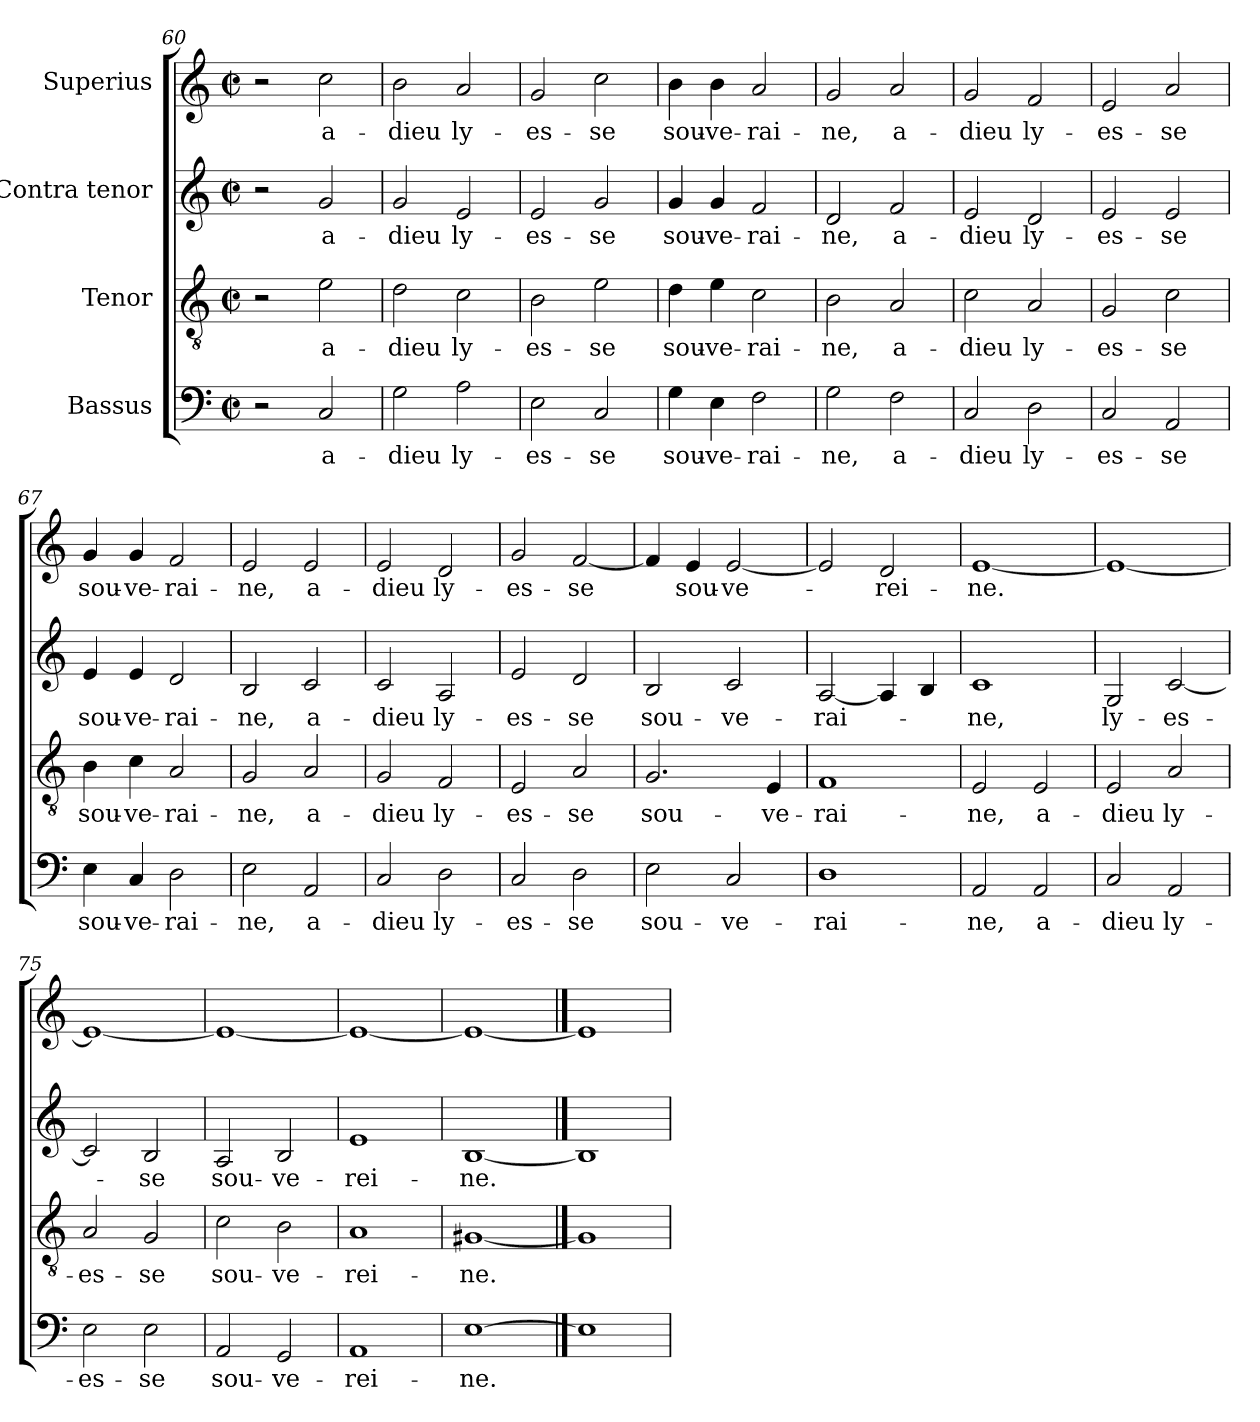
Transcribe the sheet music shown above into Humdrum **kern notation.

**kern	**text	**kern	**text	**kern	**text	**kern	**text
*part4	*part4	*part3	*part3	*part2	*part2	*part1	*part1
*staff4	*staff4	*staff3	*staff3	*staff2	*staff2	*staff1	*staff1
*I"Bassus	*	*I"Tenor	*	*I"Contra tenor	*	*I"Superius	*
!!LO:PB:g=z
*clefF4	*	*clefGv2	*	*clefG2	*	*clefG2	*
*k[]	*	*k[]	*	*k[]	*	*k[]	*
*C:	*	*C:	*	*C:	*	*C:	*
*M2/2	*	*M2/2	*	*M2/2	*	*M2/2	*
*met(c|)	*	*met(c|)	*	*met(c|)	*	*met(c|)	*
=60	=60	=60	=60	=60	=60	=60	=60
2r	.	2r	.	2r	.	2r	.
!	!LO:LY:b	!	!LO:LY:b	!	!LO:LY:b	!	!LO:LY:b
2C/	a-	2e\	a-	2g/	a-	2cc\	a-
=61	=61	=61	=61	=61	=61	=61	=61
!	!LO:LY:b	!	!LO:LY:b	!	!LO:LY:b	!	!LO:LY:b
2G\	-dieu	2d\	-dieu	2g/	-dieu	2b\	-dieu
!	!LO:LY:b	!	!LO:LY:b	!	!LO:LY:b	!	!LO:LY:b
2A\	ly-	2c\	ly-	2e/	ly-	2a/	ly-
=62	=62	=62	=62	=62	=62	=62	=62
!	!LO:LY:b	!	!LO:LY:b	!	!LO:LY:b	!	!LO:LY:b
2E\	-es-	2B\	-es-	2e/	-es-	2g/	-es-
!	!LO:LY:b	!	!LO:LY:b	!	!LO:LY:b	!	!LO:LY:b
2C/	-se	2e\	-se	2g/	-se	2cc\	-se
=63	=63	=63	=63	=63	=63	=63	=63
!	!LO:LY:b	!	!LO:LY:b	!	!LO:LY:b	!	!LO:LY:b
4G\	sou-	4d\	sou-	4g/	sou-	4b\	sou-
!	!LO:LY:b	!	!LO:LY:b	!	!LO:LY:b	!	!LO:LY:b
4E\	-ve-	4e\	-ve-	4g/	-ve-	4b\	-ve-
!	!LO:LY:b	!	!LO:LY:b	!	!LO:LY:b	!	!LO:LY:b
2F\	-rai-	2c\	-rai-	2f/	-rai-	2a/	-rai-
=64	=64	=64	=64	=64	=64	=64	=64
!	!LO:LY:b	!	!LO:LY:b	!	!LO:LY:b	!	!LO:LY:b
2G\	-ne,	2B\	-ne,	2d/	-ne,	2g/	-ne,
!	!LO:LY:b	!	!LO:LY:b	!	!LO:LY:b	!	!LO:LY:b
2F\	a-	2A/	a-	2f/	a-	2a/	a-
=65	=65	=65	=65	=65	=65	=65	=65
!	!LO:LY:b	!	!LO:LY:b	!	!LO:LY:b	!	!LO:LY:b
2C/	-dieu	2c\	-dieu	2e/	-dieu	2g/	-dieu
!	!LO:LY:b	!	!LO:LY:b	!	!LO:LY:b	!	!LO:LY:b
2D\	ly-	2A/	ly-	2d/	ly-	2f/	ly-
=66	=66	=66	=66	=66	=66	=66	=66
!	!LO:LY:b	!	!LO:LY:b	!	!LO:LY:b	!	!LO:LY:b
2C/	-es-	2G/	-es-	2e/	-es-	2e/	-es-
!	!LO:LY:b	!	!LO:LY:b	!	!LO:LY:b	!	!LO:LY:b
2AA/	-se	2c\	-se	2e/	-se	2a/	-se
!!LO:LB:g=z
=67	=67	=67	=67	=67	=67	=67	=67
!	!LO:LY:b	!	!LO:LY:b	!	!LO:LY:b	!	!LO:LY:b
4E\	sou-	4B\	sou-	4e/	sou-	4g/	sou-
!	!LO:LY:b	!	!LO:LY:b	!	!LO:LY:b	!	!LO:LY:b
4C/	-ve-	4c\	-ve-	4e/	-ve-	4g/	-ve-
!	!LO:LY:b	!	!LO:LY:b	!	!LO:LY:b	!	!LO:LY:b
2D\	-rai-	2A/	-rai-	2d/	-rai-	2f/	-rai-
=68	=68	=68	=68	=68	=68	=68	=68
!	!LO:LY:b	!	!LO:LY:b	!	!LO:LY:b	!	!LO:LY:b
2E\	-ne,	2G/	-ne,	2B/	-ne,	2e/	-ne,
!	!LO:LY:b	!	!LO:LY:b	!	!LO:LY:b	!	!LO:LY:b
2AA/	a-	2A/	a-	2c/	a-	2e/	a-
=69	=69	=69	=69	=69	=69	=69	=69
!	!LO:LY:b	!	!LO:LY:b	!	!LO:LY:b	!	!LO:LY:b
2C/	-dieu	2G/	-dieu	2c/	-dieu	2e/	-dieu
!	!LO:LY:b	!	!LO:LY:b	!	!LO:LY:b	!	!LO:LY:b
2D\	ly-	2F/	ly-	2A/	ly-	2d/	ly-
=70	=70	=70	=70	=70	=70	=70	=70
!	!LO:LY:b	!	!LO:LY:b	!	!LO:LY:b	!	!LO:LY:b
2C/	-es-	2E/	-es-	2e/	-es-	2g/	-es-
!	!LO:LY:b	!	!LO:LY:b	!	!LO:LY:b	!	!LO:LY:b
2D\	-se	2A/	-se	2d/	-se	[2f/	-se
=71	=71	=71	=71	=71	=71	=71	=71
!	!LO:LY:b	!	!LO:LY:b	!	!LO:LY:b	!	!
2E\	sou-	2.G/	sou-	2B/	sou-	4f/]	.
!	!	!	!	!	!	!	!LO:LY:b
.	.	.	.	.	.	4e/	sou-
!	!LO:LY:b	!	!	!	!LO:LY:b	!	!LO:LY:b
2C/	-ve-	.	.	2c/	-ve-	[2e/	-ve-
!	!	!	!LO:LY:b	!	!	!	!
.	.	4E/	-ve-	.	.	.	.
=72	=72	=72	=72	=72	=72	=72	=72
!	!LO:LY:b	!	!LO:LY:b	!	!LO:LY:b	!	!
1D	-rai-	1F	-rai-	[2A/	-rai-	2e/]	.
!	!	!	!	!	!	!	!LO:LY:b
.	.	.	.	4A/]	.	2d/	-rei-
.	.	.	.	4B/	.	.	.
!!LO:LB:g=z
=73	=73	=73	=73	=73	=73	=73	=73
!	!LO:LY:b	!	!LO:LY:b	!	!LO:LY:b	!	!LO:LY:b
2AA/	-ne,	2E/	-ne,	1c	-ne,	[1e	-ne.
!	!LO:LY:b	!	!LO:LY:b	!	!	!	!
2AA/	a-	2E/	a-	.	.	.	.
=74	=74	=74	=74	=74	=74	=74	=74
!	!LO:LY:b	!	!LO:LY:b	!	!LO:LY:b	!	!
2C/	-dieu	2E/	-dieu	2G/	ly-	1e_	.
!	!LO:LY:b	!	!LO:LY:b	!	!LO:LY:b	!	!
2AA/	ly-	2A/	ly-	[2c/	-es-	.	.
=75	=75	=75	=75	=75	=75	=75	=75
!	!LO:LY:b	!	!LO:LY:b	!	!	!	!
2E\	-es-	2A/	-es-	2c/]	.	1e_	.
!	!LO:LY:b	!	!LO:LY:b	!	!LO:LY:b	!	!
2E\	-se	2G/	-se	2B/	-se	.	.
=76	=76	=76	=76	=76	=76	=76	=76
!	!LO:LY:b	!	!LO:LY:b	!	!LO:LY:b	!	!
2AA/	sou-	2c\	sou-	2A/	sou-	1e_	.
!	!LO:LY:b	!	!LO:LY:b	!	!LO:LY:b	!	!
2GG/	-ve-	2B\	-ve-	2B/	-ve-	.	.
=77	=77	=77	=77	=77	=77	=77	=77
!	!LO:LY:b	!	!LO:LY:b	!	!LO:LY:b	!	!
1AA	-rei-	1A	-rei-	1e	-rei-	1e_	.
=78	=78	=78	=78	=78	=78	=78	=78
!	!LO:LY:b	!	!LO:LY:b	!	!LO:LY:b	!	!
[1E	-ne.	[1G#X	-ne.	[1B	-ne.	1e_	.
==79	==79	==79	==79	==79	==79	==79	==79
1E]	.	1G#]	.	1B]	.	1e]	.
=	=	=	=	=	=	=	=
*-	*-	*-	*-	*-	*-	*-	*-
